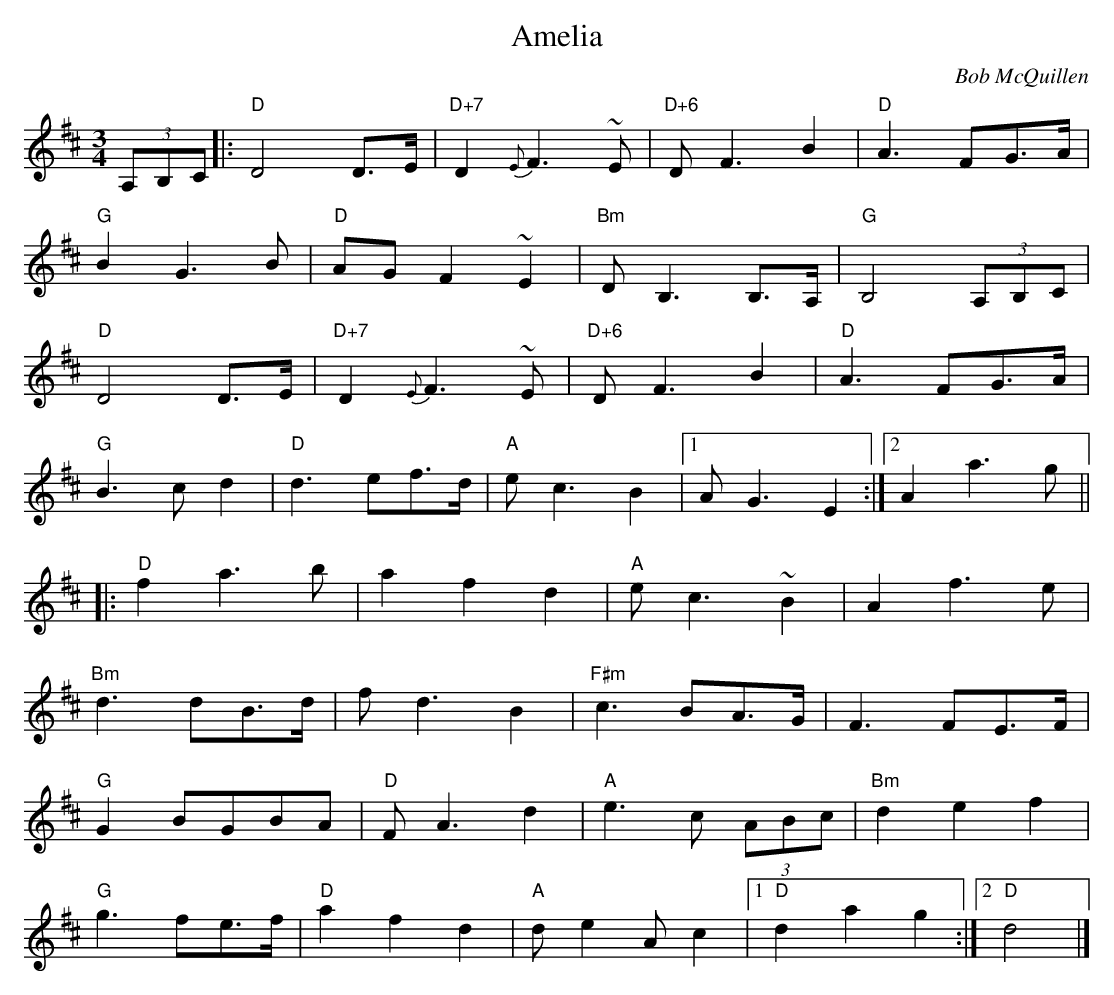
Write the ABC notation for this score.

X:1
T:Amelia
C:Bob McQuillen
M:3/4
L:1/8
K:D
(3A,B,C|:\
"D"D4D>E|"D+7"D2{E}F3~E|"D+6"DF3B2|"D"A3FG>A|
"G"B2G3B|"D"AGF2~E2|"Bm"DB,3B,>A,|"G"B,4(3A,B,C|
"D"D4D>E|"D+7"D2{E}F3~E|"D+6"DF3B2|"D"A3FG>A|
"G"B3cd2|"D"d3ef>d|"A"ec3B2|1\
AG3E2:|2\
A2a3g||
|:\
"D"f2a3b|a2f2d2|"A"ec3~B2|A2f3e|
"Bm"d3dB>d|fd3B2|"F#m"c3BA>G|F3FE>F|
"G"G2BGBA|"D"FA3d2|"A"e3c (3ABc|"Bm"d2e2f2|
"G"g3fe>f|"D"a2f2d2|"A"de2Ac2|1\
"D"d2a2g2:|2\
"D"d4|]
